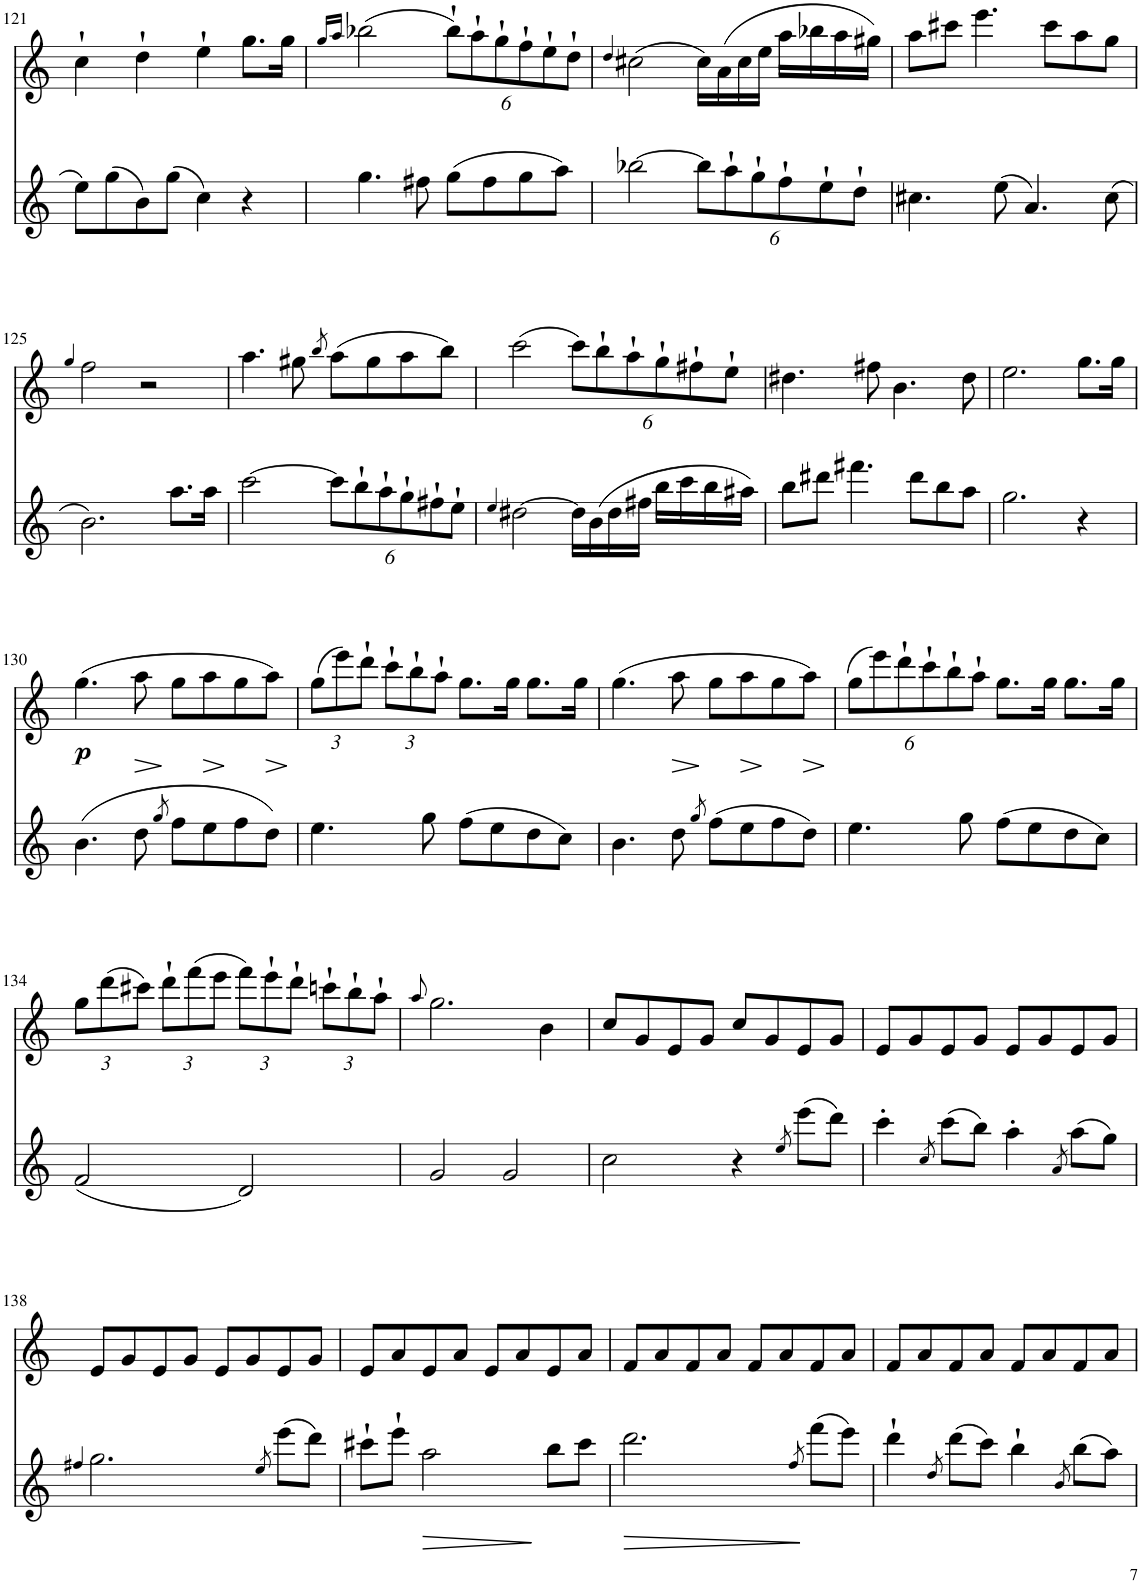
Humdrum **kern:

**kern	**dynam	**kern	**dynam
*part2	*part2	*part1	*part1
*staff2	*staff2	*staff1	*staff1
*I"Flöte	*	*I"Flöte 1	*
*I'Fl	*	*I'Fl	*
!!LO:PB:g=z
*clefG2	*	*clefG2	*
*k[]	*	*k[]	*
*M4/4	*	*M4/4	*
*met(c)	*	*met(c)	*
=121	=121	=121	=121
8ee\L	.	4cc`\	.
(8gg\	.	.	.
8b\)	.	4dd`\	.
(8gg\J	.	.	.
4cc\)	.	4ee`\	.
4r	.	8.gg\L	.
.	.	16gg\Jk	.
=122	=122	=122	=122
.	.	16qgg/LL	.
.	.	16qaa/JJ	.
4.gg\	.	(2bb-X\	.
8ff#X\	.	.	.
*	*	*Xbrackettup	*
(8gg\L	.	12bb-`\L)	.
.	.	12aa`\	.
8ff#\	.	.	.
.	.	12gg`\	.
8gg\	.	12ff`\	.
.	.	12ee`\	.
8aa\J)	.	.	.
.	.	12dd`\J	.
=123	=123	=123	=123
.	.	4qdd/	.
[2bb-X\	.	(2cc#X\	.
*Xbrackettup	*	*	*
12bb-\L]	.	16cc#\LL)	.
.	.	(16a\	.
12aa`\	.	.	.
.	.	16cc#\	.
12gg`\	.	.	.
.	.	16ee\JJ	.
12ff`\	.	16aa\LL	.
.	.	16bb-X\	.
12ee`\	.	.	.
.	.	16aa\	.
12dd`\J	.	.	.
.	.	16gg#X\JJ)	.
=124	=124	=124	=124
4.cc#X\	.	8aa\L	.
.	.	8ccc#X\J	.
.	.	4.eee\	.
(8ee\	.	.	.
4.a/)	.	.	.
.	.	8ccc#\L	.
.	.	8aa\	.
(8cc#\	.	8gg\J	.
!!LO:LB:g=z
=125	=125	=125	=125
.	.	4qgg/	.
2.b\)	.	2ff\	.
.	.	2r	.
8.aa\L	.	.	.
16aa\Jk	.	.	.
=126	=126	=126	=126
[2ccc\	.	4.aa\	.
.	.	8gg#X\	.
.	.	8qbb/	.
12ccc\L]	.	(8aa\L	.
12bb`\	.	.	.
.	.	8gg#\	.
12aa`\	.	.	.
12gg`\	.	8aa\	.
12ff#X`\	.	.	.
.	.	8bb\J)	.
12ee`\J	.	.	.
=127	=127	=127	=127
4qee/	.	.	.
[2dd#X\	.	(2ccc\	.
16dd#\LL]	.	12ccc\L)	.
(16b\	.	.	.
.	.	12bb`\	.
16dd#\	.	.	.
.	.	12aa`\	.
16ff#X\JJ	.	.	.
16bb\LL	.	12gg`\	.
16ccc\	.	.	.
.	.	12ff#X`\	.
16bb\	.	.	.
.	.	12ee`\J	.
16aa#X\JJ)	.	.	.
=128	=128	=128	=128
8bb\L	.	4.dd#X\	.
8ddd#X\J	.	.	.
4.fff#X\	.	.	.
.	.	8ff#X\	.
.	.	4.b\	.
8ddd#\L	.	.	.
8bb\	.	.	.
8aa\J	.	8dd#\	.
=129	=129	=129	=129
2.gg\	.	2.ee\	.
4r	.	8.gg\L	.
.	.	16gg\Jk	.
!!LO:LB:g=z
=130	=130	=130	=130
!	!	!	!LO:DY:b
(4.b\	.	(4.gg\	p
!	!	!	!LO:HP:b
8dd\	.	8aa\	>
8qgg/	.	.	.
8ff\L	.	8gg\L	]
!	!	!	!LO:HP:b
8ee\	.	8aa\	>
8ff\	.	8gg\	]
!	!	!	!LO:HP:b
8dd\J)	.	8aa\J)	>
.	.	.	]
=131	=131	=131	=131
4.ee\	.	(12gg\L	.
.	.	12eee\)	.
.	.	12ddd`\J	.
.	.	12ccc`\L	.
.	.	12bb`\	.
8gg\	.	.	.
.	.	12aa`\J	.
(8ff\L	.	8.gg\L	.
8ee\	.	.	.
.	.	16gg\Jk	.
8dd\	.	8.gg\L	.
8cc\J)	.	.	.
.	.	16gg\Jk	.
=132	=132	=132	=132
4.b\	.	(4.gg\	.
!	!	!	!LO:HP:b
8dd\	.	8aa\	>
8qgg/	.	.	.
(8ff\L	.	8gg\L	]
!	!	!	!LO:HP:b
8ee\	.	8aa\	>
8ff\	.	8gg\	]
!	!	!	!LO:HP:b
8dd\J)	.	8aa\J)	>
.	.	.	]
=133	=133	=133	=133
4.ee\	.	(12gg\L	.
.	.	12eee\)	.
.	.	12ddd`\	.
.	.	12ccc`\	.
.	.	12bb`\	.
8gg\	.	.	.
.	.	12aa`\J	.
(8ff\L	.	8.gg\L	.
8ee\	.	.	.
.	.	16gg\Jk	.
8dd\	.	8.gg\L	.
8cc\J)	.	.	.
.	.	16gg\Jk	.
!!LO:LB:g=z
=134	=134	=134	=134
(2f/	.	12gg\L	.
.	.	(12ddd\	.
.	.	12ccc#X\J)	.
.	.	12ddd`\L	.
.	.	(12fff\	.
.	.	12eee\J	.
2d/)	.	12fff\L)	.
.	.	12eee`\	.
.	.	12ddd`\J	.
.	.	12cccn`\L	.
.	.	12bb`\	.
.	.	12aa`\J	.
=135	=135	=135	=135
.	.	8qaa/	.
2g/	.	2.gg\	.
2g/	.	.	.
.	.	4b\	.
=136	=136	=136	=136
2cc\	.	8cc/L	.
.	.	8g/	.
.	.	8e/	.
.	.	8g/J	.
4r	.	8cc/L	.
.	.	8g/	.
8qee/	.	.	.
(8eee\L	.	8e/	.
8ddd\J)	.	8g/J	.
=137	=137	=137	=137
4ccc'\	.	8e/L	.
.	.	8g/	.
8qcc/	.	.	.
(8ccc\L	.	8e/	.
8bb\J)	.	8g/J	.
4aa'\	.	8e/L	.
.	.	8g/	.
8qa/	.	.	.
(8aa\L	.	8e/	.
8gg\J)	.	8g/J	.
!!LO:LB:g=z
=138	=138	=138	=138
4qff#X/	.	.	.
2.gg\	.	8e/L	.
.	.	8g/	.
.	.	8e/	.
.	.	8g/J	.
.	.	8e/L	.
.	.	8g/	.
8qee/	.	.	.
(8eee\L	.	8e/	.
8ddd\J)	.	8g/J	.
=139	=139	=139	=139
8ccc#X`\L	.	8e/L	.
8eee`\J	.	8a/	.
!	!LO:HP:b	!	!
2aa\	>	8e/	.
.	.	8a/J	.
.	.	8e/L	.
.	.	8a/	.
8bb\L	.	8e/	.
8ccc#\J	.	8a/J	.
=140	=140	=140	=140
2.ddd\	.	8f/L	.
.	.	8a/	.
.	.	8f/	.
.	.	8a/J	.
.	.	8f/L	.
.	.	8a/	.
8qff/	.	.	.
(8fff\L	]	8f/	.
8eee\J)	.	8a/J	.
=141	=141	=141	=141
4ddd`\	.	8f/L	.
.	.	8a/	.
8qdd/	.	.	.
(8ddd\L	.	8f/	.
8ccc\J)	.	8a/J	.
4bb`\	.	8f/L	.
.	.	8a/	.
8qb/	.	.	.
(8bb\L	.	8f/	.
8aa\J)	.	8a/J	.
=	=	=	=
*-	*-	*-	*-
